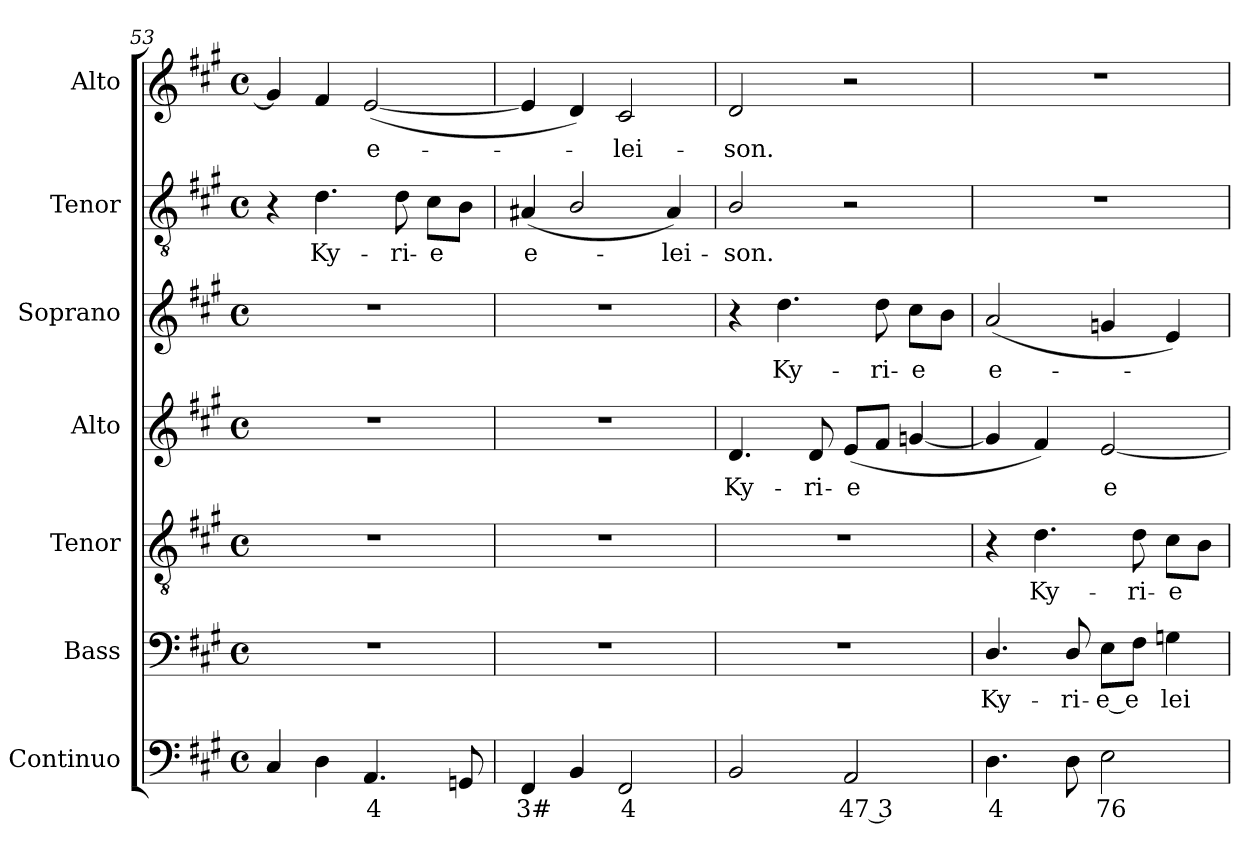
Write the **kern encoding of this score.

**kern	**text	**kern	**text	**kern	**text	**kern	**text	**kern	**text	**kern	**text	**kern	**text
*part7	*part7	*part6	*part6	*part5	*part5	*part4	*part4	*part3	*part3	*part2	*part2	*part1	*part1
*staff7	*staff7	*staff6	*staff6	*staff5	*staff5	*staff4	*staff4	*staff3	*staff3	*staff2	*staff2	*staff1	*staff1
*I"Continuo	*	*I"Bass	*	*I"Tenor	*	*I"Alto	*	*I"Soprano	*	*I"Tenor	*	*I"Alto	*
*I'Cont.	*	*I'B.	*	*I'T.	*	*I'A.	*	*I'S.	*	*I'T.	*	*I'A.	*
*clefF4	*	*clefF4	*	*clefGv2	*	*clefG2	*	*clefG2	*	*clefGv2	*	*clefG2	*
*	*	*	*	*ITrd7c12	*	*	*	*	*	*ITrd7c12	*	*	*
*k[f#c#g#]	*	*k[f#c#g#]	*	*k[f#c#g#]	*	*k[f#c#g#]	*	*k[f#c#g#]	*	*k[f#c#g#]	*	*k[f#c#g#]	*
*A:	*	*A:	*	*A:	*	*A:	*	*A:	*	*A:	*	*A:	*
*M4/4	*	*M4/4	*	*M4/4	*	*M4/4	*	*M4/4	*	*M4/4	*	*M4/4	*
*met(c)	*	*met(c)	*	*met(c)	*	*met(c)	*	*met(c)	*	*met(c)	*	*met(c)	*
=53	=53	=53	=53	=53	=53	=53	=53	=53	=53	=53	=53	=53	=53
4C#i/	.	1r	.	1r	.	1r	.	1r	.	4r	.	4gi/]	.
!	!	!	!	!	!	!	!	!	!	!	!LO:LY:b:color=#000000	!	!
4Di\	.	.	.	.	.	.	.	.	.	4.Di\	Ky-	4f#i/	.
!	!LO:LY:b:color=#000000	!	!	!	!	!	!	!	!	!	!	!	!
!	!	!	!	!	!	!	!	!	!	!	!	!	!LO:LY:b:color=#000000
4.AAi/	4	.	.	.	.	.	.	.	.	.	.	([2ei/	e-
!	!	!	!	!	!	!	!	!	!	!	!LO:LY:b:color=#000000	!	!
.	.	.	.	.	.	.	.	.	.	8Di\	-ri-	.	.
!	!	!	!	!	!	!	!	!	!	!	!LO:LY:b:color=#000000	!	!
.	.	.	.	.	.	.	.	.	.	8C#i\L	-e	.	.
8GGni/	.	.	.	.	.	.	.	.	.	8BBi\J	.	.	.
=54	=54	=54	=54	=54	=54	=54	=54	=54	=54	=54	=54	=54	=54
!	!LO:LY:b:color=#000000	!	!	!	!	!	!	!	!	!	!	!	!
!	!	!	!	!	!	!	!	!	!	!	!LO:LY:b:color=#000000	!	!
4FF#i/	3#	1r	.	1r	.	1r	.	1r	.	(4AA#Xi/	e-	4ei/]	.
4BBi/	.	.	.	.	.	.	.	.	.	2BBi/	.	4di/)	.
!	!LO:LY:b:color=#000000	!	!	!	!	!	!	!	!	!	!	!	!
!	!	!	!	!	!	!	!	!	!	!	!	!	!LO:LY:b:color=#000000
2FF#i/	4	.	.	.	.	.	.	.	.	.	.	2c#i/	-lei-
!	!	!	!	!	!	!	!	!	!	!	!LO:LY:b:color=#000000	!	!
.	.	.	.	.	.	.	.	.	.	4AA#i/)	-lei-	.	.
=55	=55	=55	=55	=55	=55	=55	=55	=55	=55	=55	=55	=55	=55
!	!	!	!	!	!	!	!LO:LY:b:color=#000000	!	!	!	!	!	!
!	!	!	!	!	!	!	!	!	!	!	!LO:LY:b:color=#000000	!	!
!	!	!	!	!	!	!	!	!	!	!	!	!	!LO:LY:b:color=#000000
2BBi/	.	1r	.	1r	.	4.di/	Ky-	4r	.	2BBi/	-son.	2di/	-son.
!	!	!	!	!	!	!	!	!	!LO:LY:b:color=#000000	!	!	!	!
.	.	.	.	.	.	.	.	4.ddi\	Ky-	.	.	.	.
!	!	!	!	!	!	!	!LO:LY:b:color=#000000	!	!	!	!	!	!
.	.	.	.	.	.	8di/	-ri-	.	.	.	.	.	.
!	!LO:LY:b:color=#000000	!	!	!	!	!	!	!	!	!	!	!	!
!	!	!	!	!	!	!	!LO:LY:b:color=#000000	!	!	!	!	!	!
2AAi/	47 3	.	.	.	.	(8ei/L	-e	.	.	2r	.	2r	.
!	!	!	!	!	!	!	!	!	!LO:LY:b:color=#000000	!	!	!	!
.	.	.	.	.	.	8f#i/J	.	8ddi\	-ri-	.	.	.	.
!	!	!	!	!	!	!	!	!	!LO:LY:b:color=#000000	!	!	!	!
.	.	.	.	.	.	[4gni/	.	8cc#i\L	-e	.	.	.	.
.	.	.	.	.	.	.	.	8bi\J	.	.	.	.	.
=56	=56	=56	=56	=56	=56	=56	=56	=56	=56	=56	=56	=56	=56
!	!LO:LY:b:color=#000000	!	!	!	!	!	!	!	!	!	!	!	!
!	!	!	!LO:LY:b:color=#000000	!	!	!	!	!	!	!	!	!	!
!	!	!	!	!	!	!	!	!	!LO:LY:b:color=#000000	!	!	!	!
4.Di\	4	4.Di/	Ky-	4r	.	4gi/]	.	(2ai/	e-	1r	.	1r	.
!	!	!	!	!	!LO:LY:b:color=#000000	!	!	!	!	!	!	!	!
.	.	.	.	4.Di\	Ky-	4f#i/)	.	.	.	.	.	.	.
!	!	!	!LO:LY:b:color=#000000	!	!	!	!	!	!	!	!	!	!
8Di\	.	8Di/	-ri-	.	.	.	.	.	.	.	.	.	.
!	!LO:LY:b:color=#000000	!	!	!	!	!	!	!	!	!	!	!	!
!	!	!	!LO:LY:b:color=#000000	!	!	!	!	!	!	!	!	!	!
!	!	!	!	!	!	!	!LO:LY:b:color=#000000	!	!	!	!	!	!
2Ei\	76	8Ei\L	-e_e	.	.	[2ei/	e-	4gni/	.	.	.	.	.
!	!	!	!	!	!LO:LY:b:color=#000000	!	!	!	!	!	!	!	!
.	.	8F#i\J	.	8Di\	-ri-	.	.	.	.	.	.	.	.
!	!	!	!LO:LY:b:color=#000000	!	!	!	!	!	!	!	!	!	!
!	!	!	!	!	!LO:LY:b:color=#000000	!	!	!	!	!	!	!	!
.	.	4Gni\	lei-	8C#i\L	-e	.	.	4ei/)	.	.	.	.	.
.	.	.	.	8BBi\J	.	.	.	.	.	.	.	.	.
=	=	=	=	=	=	=	=	=	=	=	=	=	=
*-	*-	*-	*-	*-	*-	*-	*-	*-	*-	*-	*-	*-	*-
